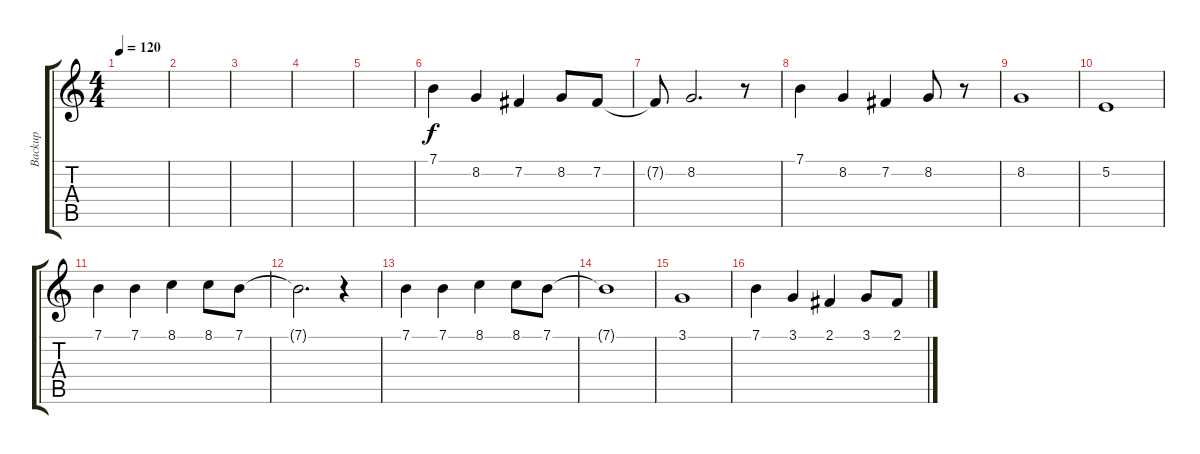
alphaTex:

\track ("Backup" "Backup") {instrument trombone}
\staff {score tabs}
\tuning (E4 B3 G3 D3 A2 E2) {hide}
\ts (4 4)
\tempo 120
\clef g2
\ks c
|
|
|
|
|
7.1.4 8.2.4 7.2.4 8.2.8 7.2.8 |
7.2{t}.8 8.2.2{d} r.8 |
7.1.4 8.2.4 7.2.4 8.2.8 r.8 |
8.2.1 |
5.2.1 |
7.1.4 7.1.4 8.1.4 8.1.8 7.1.8 |
7.1{t}.2{d} r.4 |
7.1.4 7.1.4 8.1.4 8.1.8 7.1.8 |
7.1{t}.1 |
3.1.1 |
7.1.4 3.1.4 2.1.4 3.1.8 2.1.8
